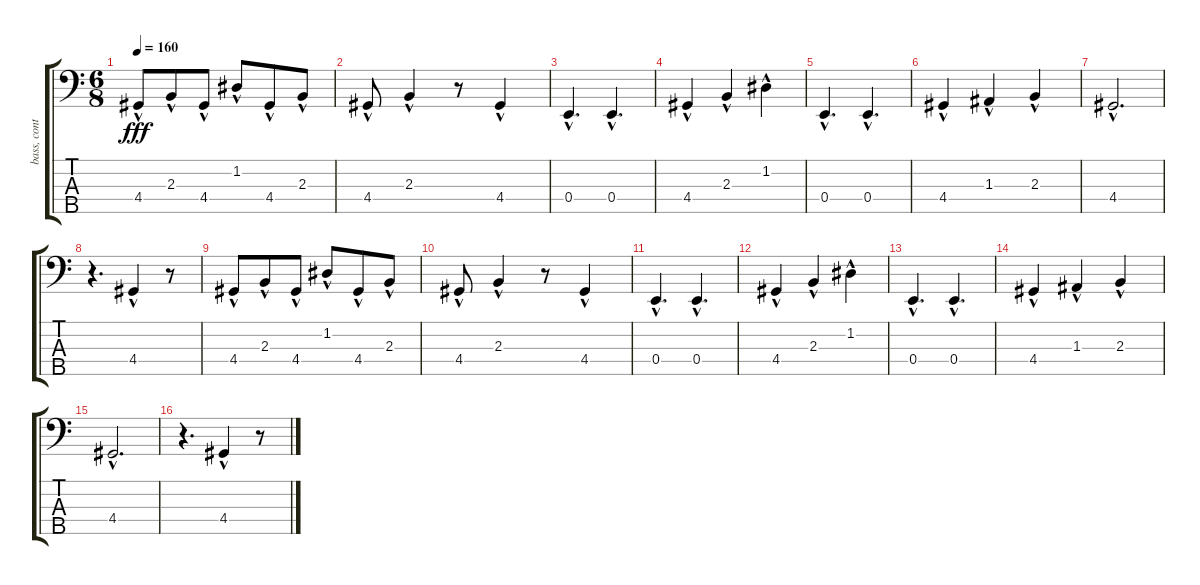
\track ("bass, contrabass" "bass, cont") {instrument electricbasspick}
\staff {score tabs}
\tuning (G2 D2 A1 E1 Bb0) {hide}
\ts (6 8)
\tempo 160
\clef f4
\ks c
4.4{hac}.8{dy fff} 2.3{hac}.8 4.4{hac}.8 1.2{hac}.8 4.4{hac}.8 2.3{hac}.8 |
4.4{hac}.8 2.3{hac}.4 r.8 4.4{hac}.4 |
0.4{hac}.4{d} 0.4{hac}.4{d} |
4.4{hac}.4 2.3{hac}.4 1.2{hac}.4 |
0.4{hac}.4{d} 0.4{hac}.4{d} |
4.4{hac}.4 1.3{hac}.4 2.3{hac}.4 |
4.4{hac}.2{d} |
r.4{d} 4.4{hac}.4 r.8 |
4.4{hac}.8 2.3{hac}.8 4.4{hac}.8 1.2{hac}.8 4.4{hac}.8 2.3{hac}.8 |
4.4{hac}.8 2.3{hac}.4 r.8 4.4{hac}.4 |
0.4{hac}.4{d} 0.4{hac}.4{d} |
4.4{hac}.4 2.3{hac}.4 1.2{hac}.4 |
0.4{hac}.4{d} 0.4{hac}.4{d} |
4.4{hac}.4 1.3{hac}.4 2.3{hac}.4 |
4.4{hac}.2{d} |
r.4{d} 4.4{hac}.4 r.8
